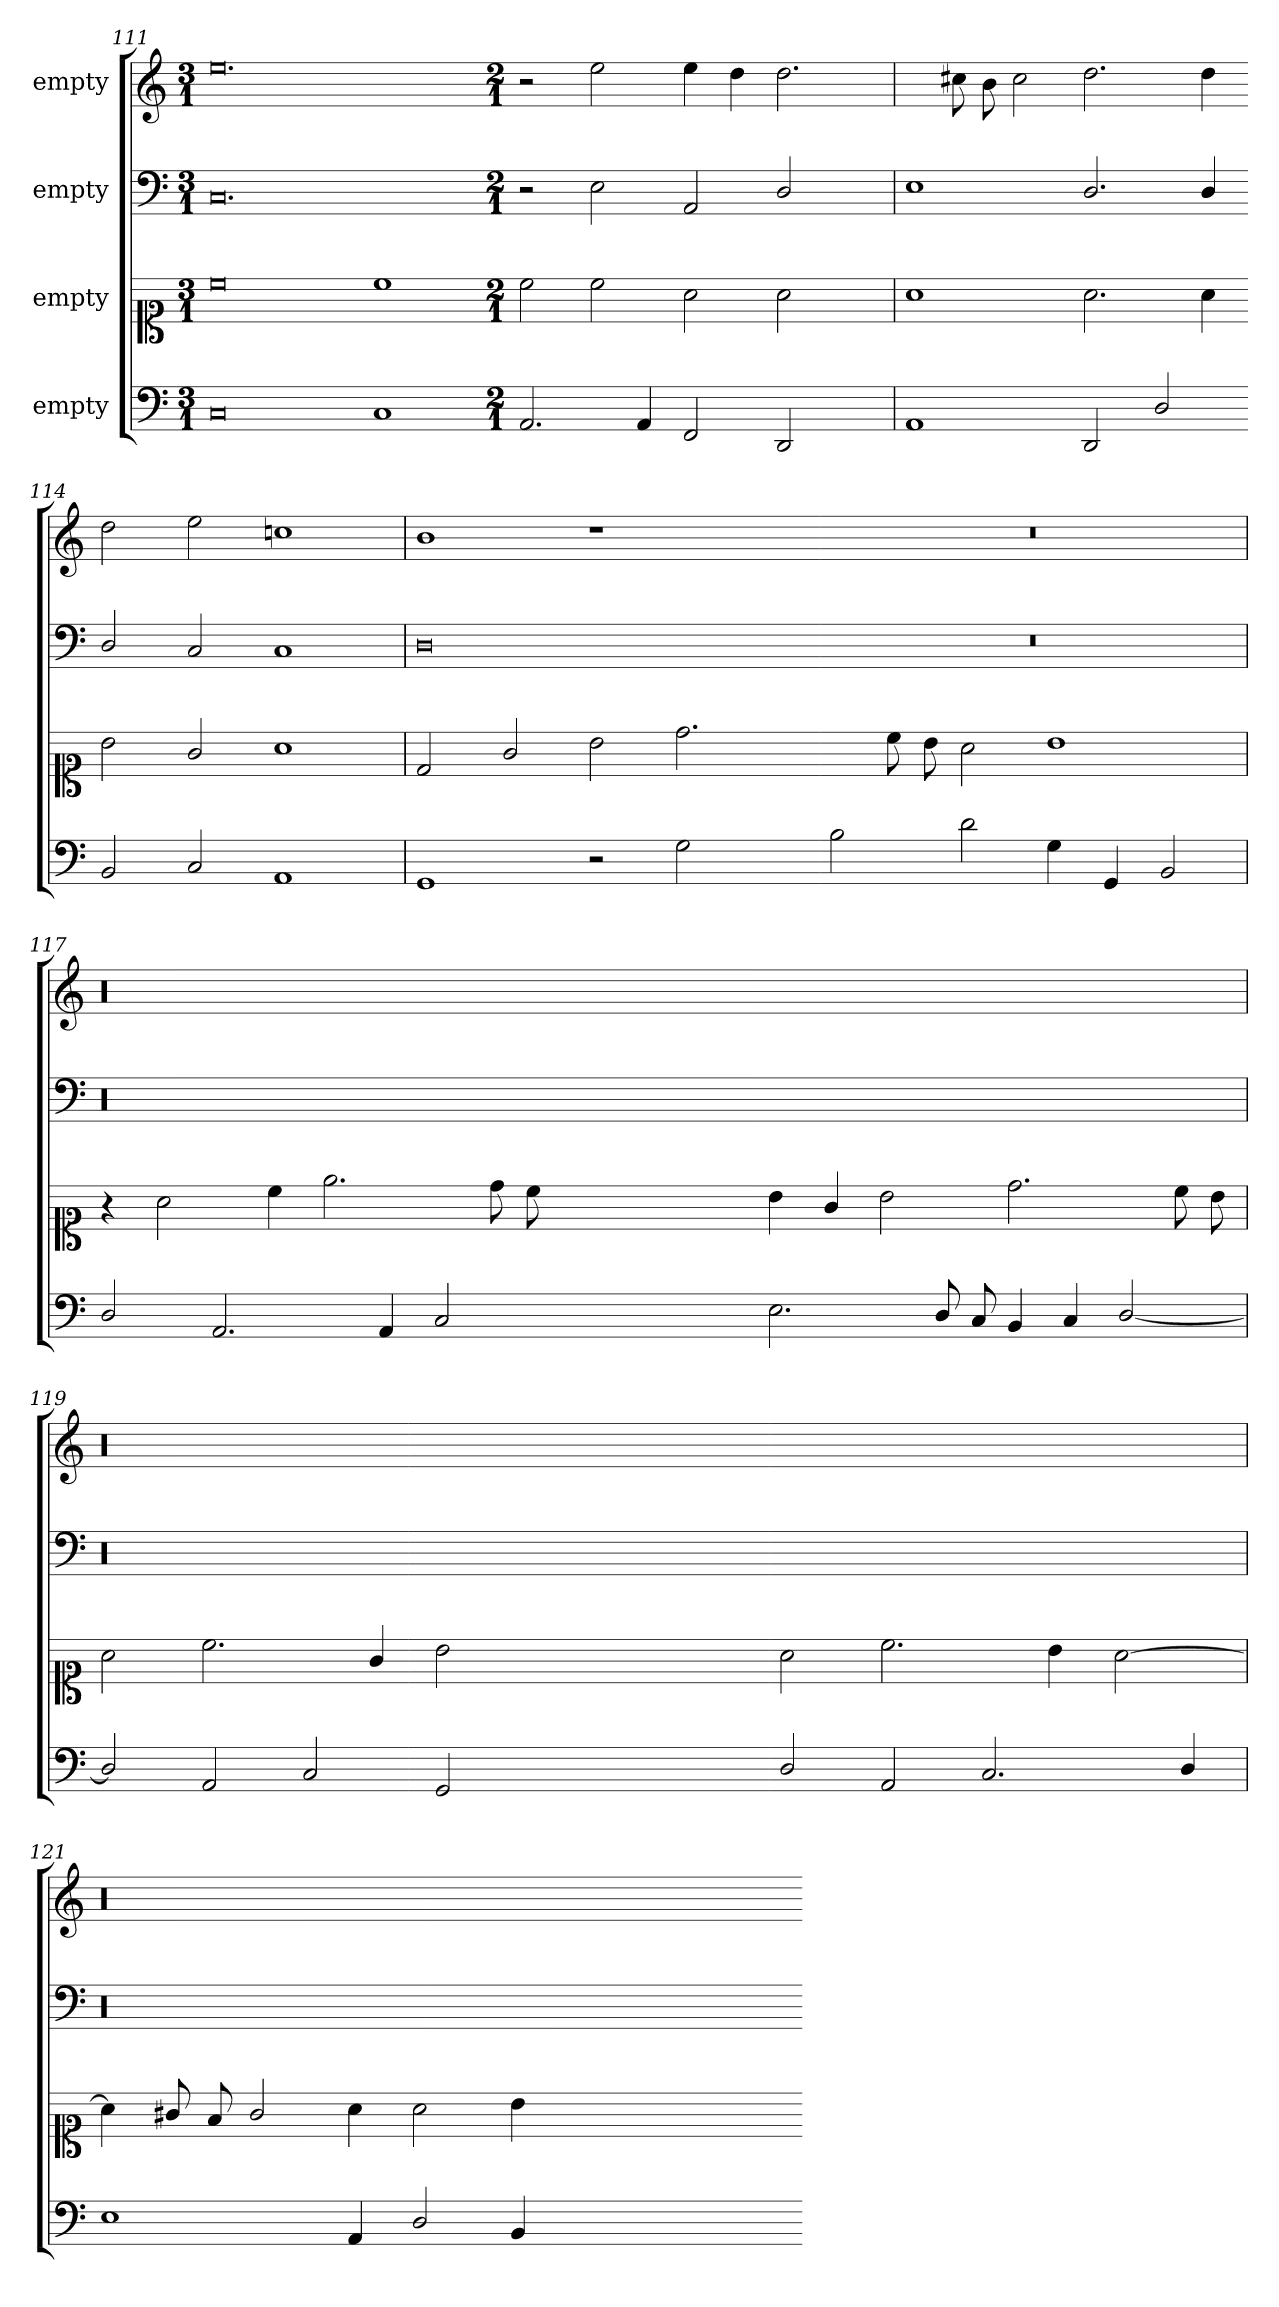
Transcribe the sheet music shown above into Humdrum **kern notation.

**kern	**kern	**kern	**kern
*part4	*part3	*part2	*part1
*staff4	*staff3	*staff2	*staff1
*I"empty	*I"empty	*I"empty	*I"empty
*clefF4	*clefC1	*clefF4	*clefG2
*k[]	*k[]	*k[]	*k[]
*M3/1	*M3/1	*M3/1	*M3/1
=111	=111	=111	=111
0C	0cc	0.C	0.ee
1C	1cc	.	.
=112-	=112-	=112-	=112-
*M2/1	*M2/1	*M2/1	*M2/1
2.AA/	2cc\	2r	2r
.	2cc\	2E\	2ee\
4AA/	.	.	.
2FF/	2a\	2AA/	4ee\
.	.	.	4dd\
2DD/	2a\	2D/	2.dd\
4ryy	4ryy	4ryy	.
=113	=113	=113	=113
1AA	1a	1E	4ryy
.	.	.	8cc#X\
.	.	.	8b\
.	.	.	2cc#\
2DD/	2.a\	2.D/	2.dd\
2D/	.	.	.
.	4a\	4D/	4dd\
=114-	=114-	=114-	=114-
2BB/	2b\	2D/	2dd\
2C/	2g/	2C/	2ee\
1AA	1a	1C	1ccn
=115	=115	=115	=115
1GG	2d/	0D	1b
.	2g/	.	.
2r	2b\	.	1r
2G\	2.dd\	.	.
4ryy	.	4ryy	4ryy
=116-	=116-	=116-	=116-
2B\	4ryy	0r	0r
.	8cc\	.	.
.	8b\	.	.
2d\	2a\	.	.
4G\	1b	.	.
4GG/	.	.	.
2BB/	.	.	.
=117	=117	=117	=117
2D/	4r	00r	00r
.	2a\	.	.
2.AA/	.	.	.
.	4cc\	.	.
.	2.ee\	.	.
4AA/	.	.	.
2C/	.	.	.
.	8dd\	.	.
.	8cc\	.	.
0ryy	0ryy	.	.
=118-	=118-	=118-	=118-
2.E\	4b\	0ryy	0ryy
.	4g/	.	.
.	2b\	.	.
8D/	.	.	.
8C/	.	.	.
4BB/	2.dd\	.	.
4C/	.	.	.
[2D/	.	.	.
.	8cc\	.	.
.	8b\	.	.
=119	=119	=119	=119
2D/]	2a\	00r	00r
2AA/	2.cc\	.	.
2C/	.	.	.
.	4g/	.	.
2GG/	2b\	.	.
0ryy	0ryy	.	.
=120-	=120-	=120-	=120-
2D/	2a\	0ryy	0ryy
2AA/	2.cc\	.	.
2.C/	.	.	.
.	4b\	.	.
.	[2a\	.	.
4D/	.	.	.
=121	=121	=121	=121
1E	4a!\]	00r	00r
.	8g#X/	.	.
.	8f/	.	.
.	2g#/	.	.
4AA/	4a\	.	.
2D/	2a\	.	.
4BB/	4b\	.	.
0ryy	0ryy	.	.
=-	=-	=-	=-
*-	*-	*-	*-
